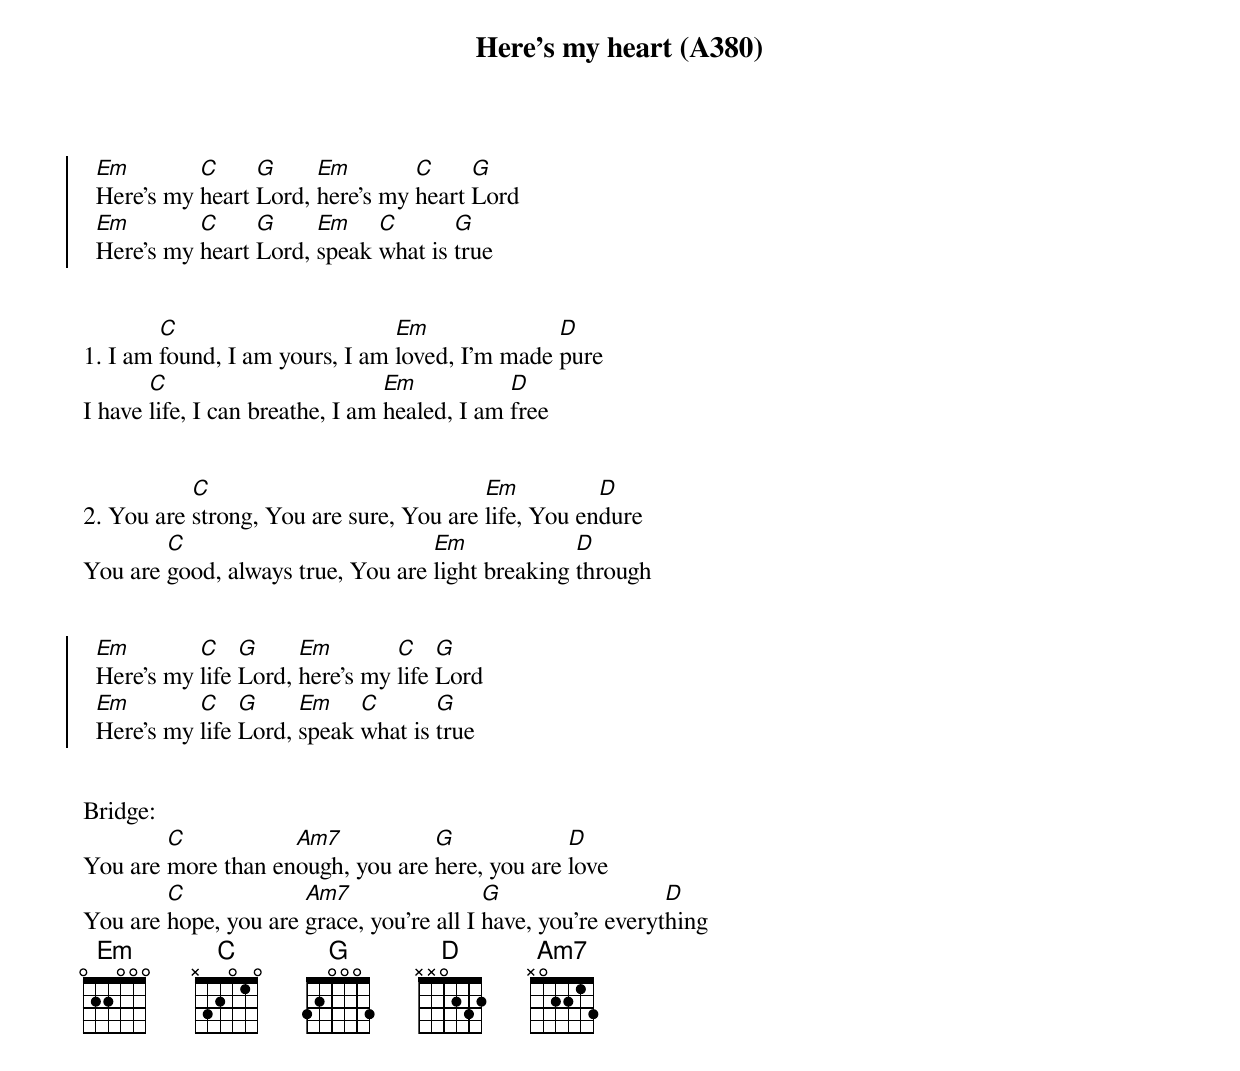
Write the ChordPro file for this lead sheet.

{title: Here's my heart (A380)}
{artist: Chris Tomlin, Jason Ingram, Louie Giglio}


{soc}
  [Em]Here's my [C]heart [G]Lord, [Em]here's my [C]heart [G]Lord
  [Em]Here's my [C]heart [G]Lord, [Em]speak [C]what is [G]true
 {eoc}


1. I am [C]found, I am yours, I am [Em]loved, I'm made [D]pure
I have [C]life, I can breathe, I am [Em]healed, I am [D]free


2. You are [C]strong, You are sure, You are [Em]life, You en[D]dure
You are [C]good, always true, You are [Em]light breaking [D]through


{soc}
  [Em]Here's my [C]life [G]Lord, [Em]here's my [C]life [G]Lord
  [Em]Here's my [C]life [G]Lord, [Em]speak [C]what is [G]true
 {eoc}


Bridge:
You are [C]more than en[Am7]ough, you are [G]here, you are [D]love
You are [C]hope, you are [Am7]grace, you're all I [G]have, you're everyt[D]hing
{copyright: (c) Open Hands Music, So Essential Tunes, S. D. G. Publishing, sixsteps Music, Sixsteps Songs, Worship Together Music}
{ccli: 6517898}
